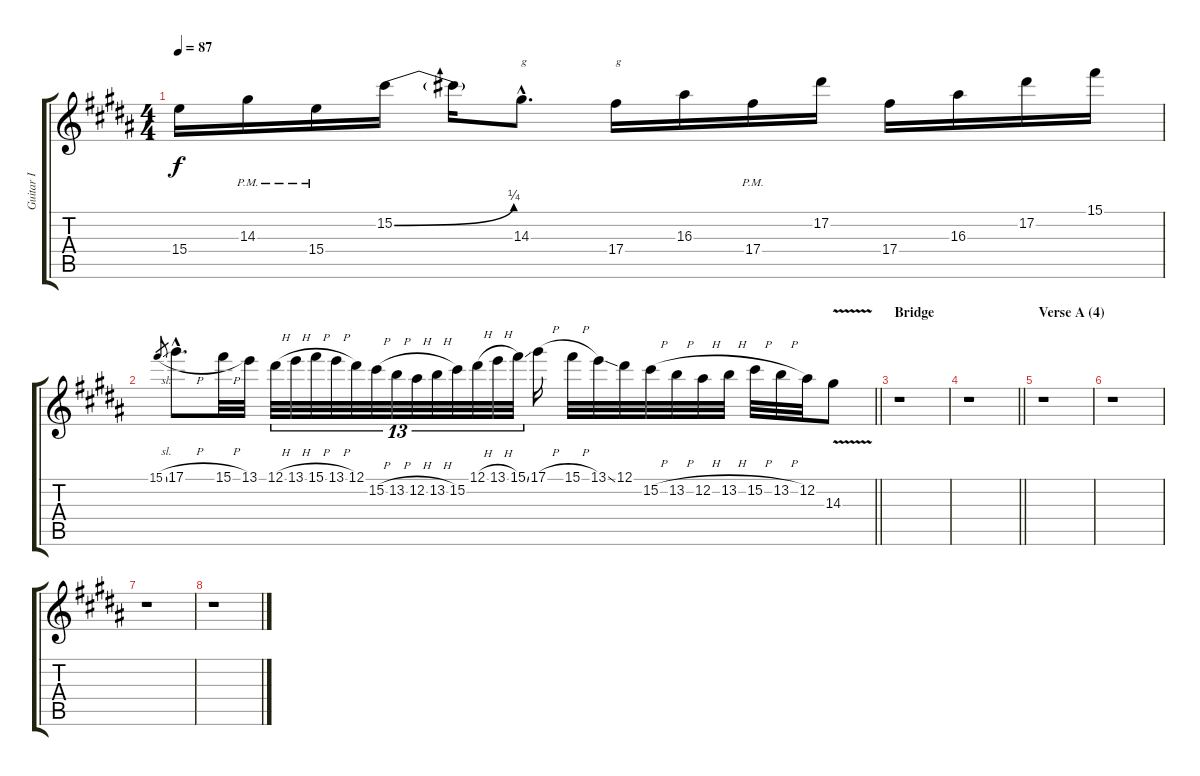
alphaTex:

\track ("Guitar I" "Guitar I") {instrument distortionguitar}
\staff {score tabs}
\tuning (Eb4 Bb3 Gb3 Db3 Ab2 Eb2) {hide}
\ts (4 4)
\tempo 87
\clef g2
\ks b
15.4.16{dy f} 14.3{pm}.16 15.4{pm}.16 15.2{be (bend 0 0 60 1)}.16 15.2{t}.16 14.3{hac}.8{d txt "g"} 17.4.16{txt "g"} 16.3.16 17.4{pm}.16 17.2.16 17.4.16 16.3.16 17.2.16 15.1.16 |
\barLineRight lightlight
15.1{sl}.8{gr} 17.1{h hac}.8{d} 15.1{h}.32 13.1.32 12.1{h}.32{tu (13 8)} 13.1{h}.32{tu (13 8)} 15.1{h}.32{tu (13 8)} 13.1{h}.32{tu (13 8)} 12.1.32{tu (13 8)} 15.2{h}.32{tu (13 8)} 13.2{h}.32{tu (13 8)} 12.2{h}.32{tu (13 8)} 13.2{h}.32{tu (13 8)} 15.2.32{tu (13 8)} 12.1{h}.32{tu (13 8)} 13.1{h}.32{tu (13 8)} 15.1{ss}.32{tu (13 8)} 17.1{h}.16 15.1{h}.32 13.1{ss}.32 12.1.32 15.2{h}.32 13.2{h}.32 12.2{h}.32 13.2{h}.32 15.2{h}.32 13.2{h}.32 12.2.32 14.3{v}.8 |
\section ("" "Bridge")
r.1{volume 12 balance 8} |
\barLineRight lightlight
r.1 |
\section ("" "Verse A (4)")
r.1 |
r.1 |
r.1 |
r.1
